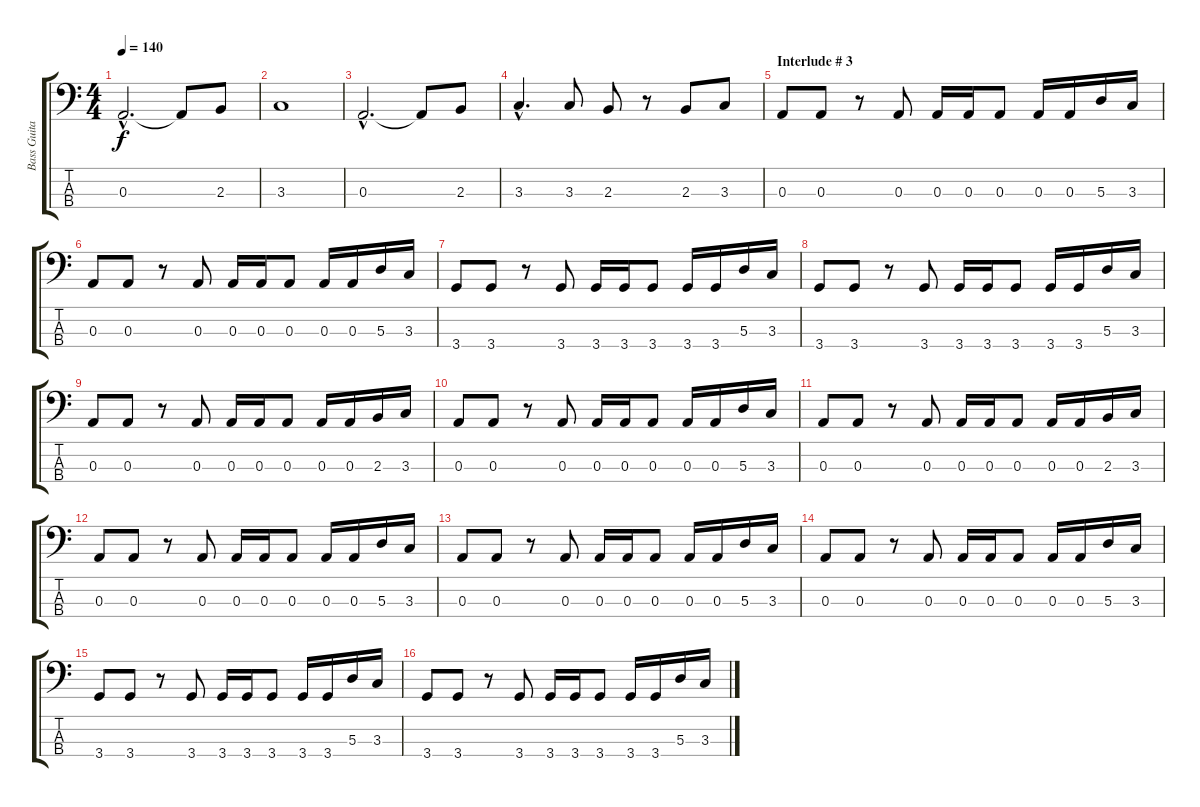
\track ("Bass Guitar" "Bass Guita") {instrument electricbassfinger}
\staff {score tabs}
\tuning (G2 D2 A1 E1) {hide}
\ts (4 4)
\tempo 140
\clef f4
\ks c
0.3{hac}.2{d dy f} 0.3{t}.8 2.3.8 |
3.3.1 |
0.3{hac}.2{d} 0.3{t}.8 2.3.8 |
3.3{hac}.4{d} 3.3.8 2.3.8 r.8 2.3.8 3.3.8 |
\section ("" "Interlude # 3")
0.3.8 0.3.8 r.8 0.3.8 0.3.16 0.3.16 0.3.8 0.3.16 0.3.16 5.3.16 3.3.16 |
0.3.8 0.3.8 r.8 0.3.8 0.3.16 0.3.16 0.3.8 0.3.16 0.3.16 5.3.16 3.3.16 |
3.4.8 3.4.8 r.8 3.4.8 3.4.16 3.4.16 3.4.8 3.4.16 3.4.16 5.3.16 3.3.16 |
3.4.8 3.4.8 r.8 3.4.8 3.4.16 3.4.16 3.4.8 3.4.16 3.4.16 5.3.16 3.3.16 |
0.3.8 0.3.8 r.8 0.3.8 0.3.16 0.3.16 0.3.8 0.3.16 0.3.16 2.3.16 3.3.16 |
0.3.8 0.3.8 r.8 0.3.8 0.3.16 0.3.16 0.3.8 0.3.16 0.3.16 5.3.16 3.3.16 |
0.3.8 0.3.8 r.8 0.3.8 0.3.16 0.3.16 0.3.8 0.3.16 0.3.16 2.3.16 3.3.16 |
0.3.8 0.3.8 r.8 0.3.8 0.3.16 0.3.16 0.3.8 0.3.16 0.3.16 5.3.16 3.3.16 |
0.3.8 0.3.8 r.8 0.3.8 0.3.16 0.3.16 0.3.8 0.3.16 0.3.16 5.3.16 3.3.16 |
0.3.8 0.3.8 r.8 0.3.8 0.3.16 0.3.16 0.3.8 0.3.16 0.3.16 5.3.16 3.3.16 |
3.4.8 3.4.8 r.8 3.4.8 3.4.16 3.4.16 3.4.8 3.4.16 3.4.16 5.3.16 3.3.16 |
3.4.8 3.4.8 r.8 3.4.8 3.4.16 3.4.16 3.4.8 3.4.16 3.4.16 5.3.16 3.3.16
